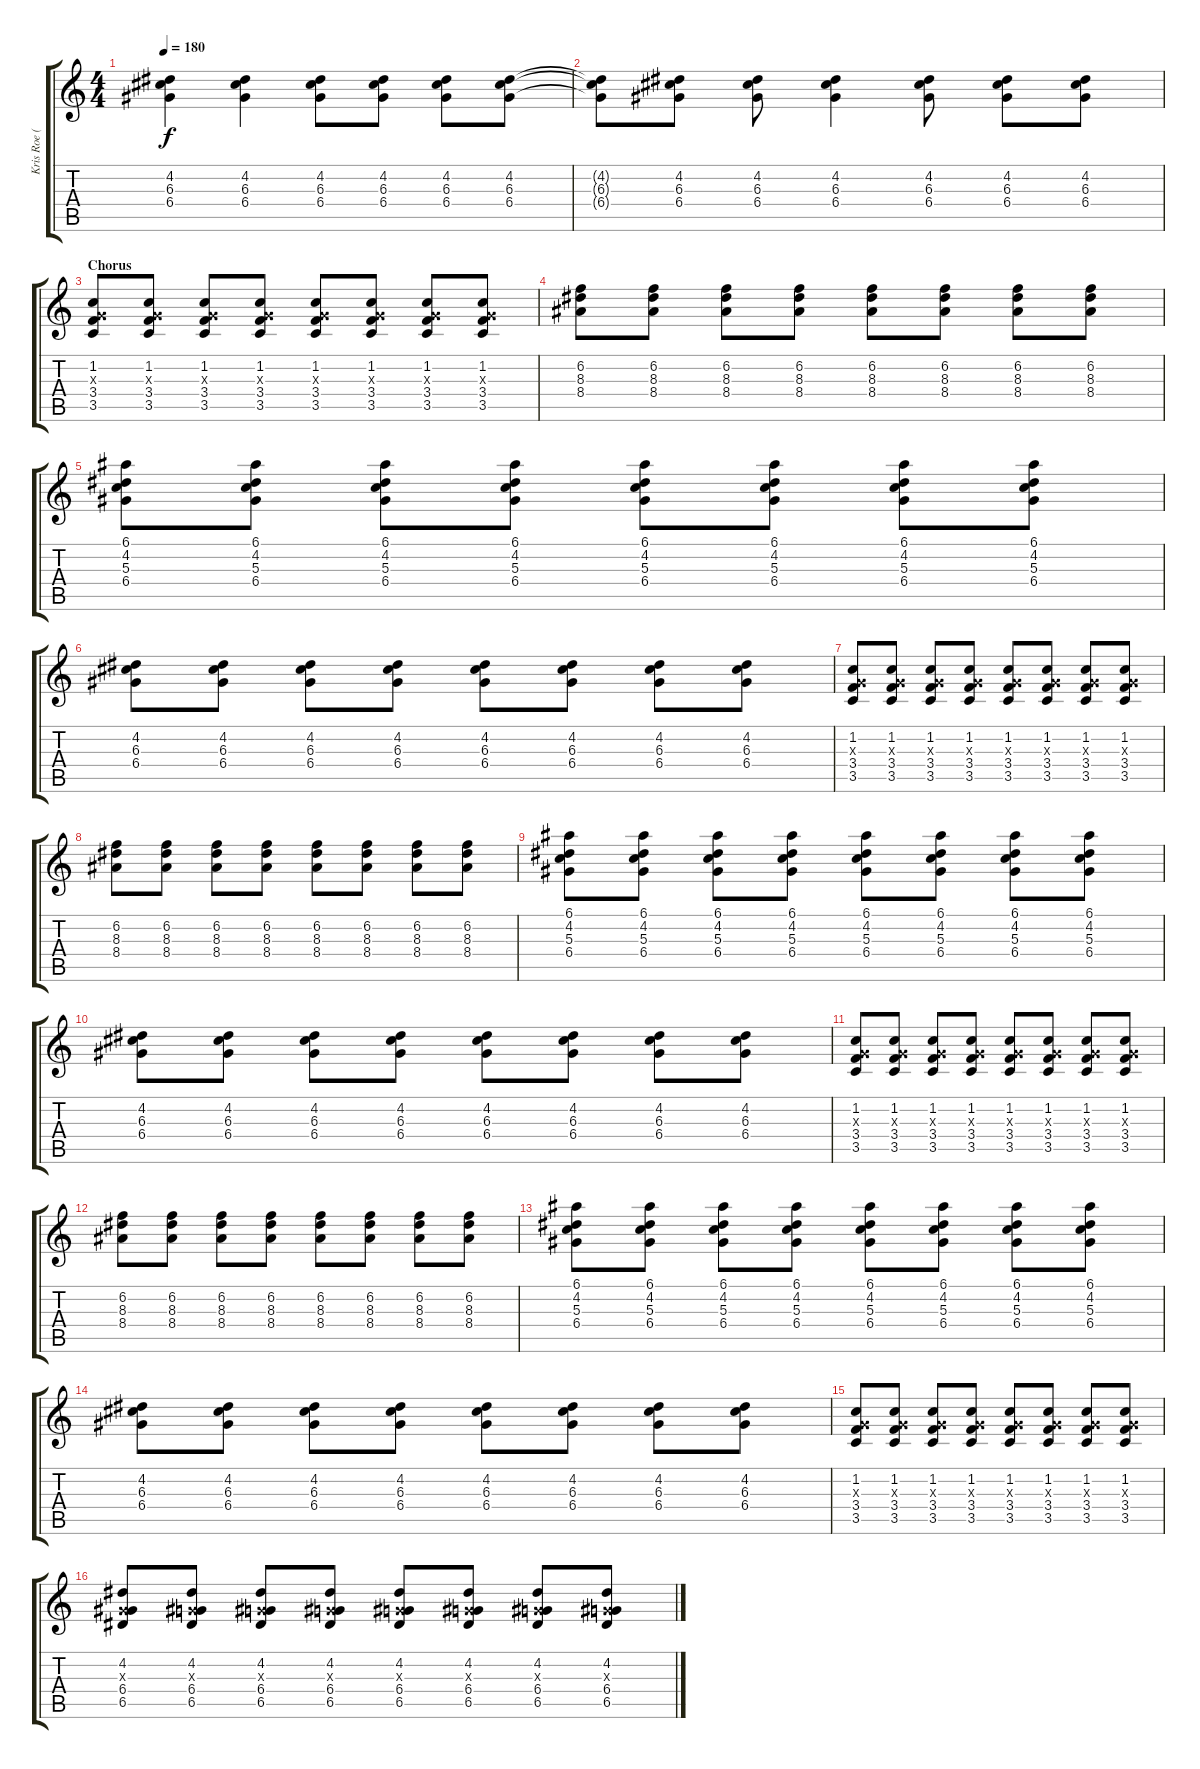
\track ("Kris Roe (Rythm gtr)" "Kris Roe (") {instrument overdrivenguitar}
\staff {score tabs}
\tuning (E4 B3 G3 D3 A2 E2) {hide}
\ts (4 4)
\tempo 180
\clef g2
\ks c
(4.2 6.3 6.4).4{dy f} (4.2 6.3 6.4).4 (4.2 6.3 6.4).8 (4.2 6.3 6.4).8 (4.2 6.3 6.4).8 (4.2 6.3 6.4).8 |
(4.2{t} 6.3{t} 6.4{t}).8 (4.2 6.3 6.4).8 (4.2 6.3 6.4).8 (4.2 6.3 6.4).4 (4.2 6.3 6.4).8 (4.2 6.3 6.4).8 (4.2 6.3 6.4).8 |
\section ("" "Chorus")
(1.2 0.3{x} 3.4 3.5).8 (1.2 0.3{x} 3.4 3.5).8 (1.2 0.3{x} 3.4 3.5).8 (1.2 0.3{x} 3.4 3.5).8 (1.2 0.3{x} 3.4 3.5).8 (1.2 0.3{x} 3.4 3.5).8 (1.2 0.3{x} 3.4 3.5).8 (1.2 0.3{x} 3.4 3.5).8 |
(6.2 8.3 8.4).8 (6.2 8.3 8.4).8 (6.2 8.3 8.4).8 (6.2 8.3 8.4).8 (6.2 8.3 8.4).8 (6.2 8.3 8.4).8 (6.2 8.3 8.4).8 (6.2 8.3 8.4).8 |
(6.1 4.2 5.3 6.4).8 (6.1 4.2 5.3 6.4).8 (6.1 4.2 5.3 6.4).8 (6.1 4.2 5.3 6.4).8 (6.1 4.2 5.3 6.4).8 (6.1 4.2 5.3 6.4).8 (6.1 4.2 5.3 6.4).8 (6.1 4.2 5.3 6.4).8 |
(4.2 6.3 6.4).8 (4.2 6.3 6.4).8 (4.2 6.3 6.4).8 (4.2 6.3 6.4).8 (4.2 6.3 6.4).8 (4.2 6.3 6.4).8 (4.2 6.3 6.4).8 (4.2 6.3 6.4).8 |
(1.2 0.3{x} 3.4 3.5).8 (1.2 0.3{x} 3.4 3.5).8 (1.2 0.3{x} 3.4 3.5).8 (1.2 0.3{x} 3.4 3.5).8 (1.2 0.3{x} 3.4 3.5).8 (1.2 0.3{x} 3.4 3.5).8 (1.2 0.3{x} 3.4 3.5).8 (1.2 0.3{x} 3.4 3.5).8 |
(6.2 8.3 8.4).8 (6.2 8.3 8.4).8 (6.2 8.3 8.4).8 (6.2 8.3 8.4).8 (6.2 8.3 8.4).8 (6.2 8.3 8.4).8 (6.2 8.3 8.4).8 (6.2 8.3 8.4).8 |
(6.1 4.2 5.3 6.4).8 (6.1 4.2 5.3 6.4).8 (6.1 4.2 5.3 6.4).8 (6.1 4.2 5.3 6.4).8 (6.1 4.2 5.3 6.4).8 (6.1 4.2 5.3 6.4).8 (6.1 4.2 5.3 6.4).8 (6.1 4.2 5.3 6.4).8 |
(4.2 6.3 6.4).8 (4.2 6.3 6.4).8 (4.2 6.3 6.4).8 (4.2 6.3 6.4).8 (4.2 6.3 6.4).8 (4.2 6.3 6.4).8 (4.2 6.3 6.4).8 (4.2 6.3 6.4).8 |
(1.2 0.3{x} 3.4 3.5).8 (1.2 0.3{x} 3.4 3.5).8 (1.2 0.3{x} 3.4 3.5).8 (1.2 0.3{x} 3.4 3.5).8 (1.2 0.3{x} 3.4 3.5).8 (1.2 0.3{x} 3.4 3.5).8 (1.2 0.3{x} 3.4 3.5).8 (1.2 0.3{x} 3.4 3.5).8 |
(6.2 8.3 8.4).8 (6.2 8.3 8.4).8 (6.2 8.3 8.4).8 (6.2 8.3 8.4).8 (6.2 8.3 8.4).8 (6.2 8.3 8.4).8 (6.2 8.3 8.4).8 (6.2 8.3 8.4).8 |
(6.1 4.2 5.3 6.4).8 (6.1 4.2 5.3 6.4).8 (6.1 4.2 5.3 6.4).8 (6.1 4.2 5.3 6.4).8 (6.1 4.2 5.3 6.4).8 (6.1 4.2 5.3 6.4).8 (6.1 4.2 5.3 6.4).8 (6.1 4.2 5.3 6.4).8 |
(4.2 6.3 6.4).8 (4.2 6.3 6.4).8 (4.2 6.3 6.4).8 (4.2 6.3 6.4).8 (4.2 6.3 6.4).8 (4.2 6.3 6.4).8 (4.2 6.3 6.4).8 (4.2 6.3 6.4).8 |
(1.2 0.3{x} 3.4 3.5).8 (1.2 0.3{x} 3.4 3.5).8 (1.2 0.3{x} 3.4 3.5).8 (1.2 0.3{x} 3.4 3.5).8 (1.2 0.3{x} 3.4 3.5).8 (1.2 0.3{x} 3.4 3.5).8 (1.2 0.3{x} 3.4 3.5).8 (1.2 0.3{x} 3.4 3.5).8 |
(4.2 0.3{x} 6.4 6.5).8 (4.2 0.3{x} 6.4 6.5).8 (4.2 0.3{x} 6.4 6.5).8 (4.2 0.3{x} 6.4 6.5).8 (4.2 0.3{x} 6.4 6.5).8 (4.2 0.3{x} 6.4 6.5).8 (4.2 0.3{x} 6.4 6.5).8 (4.2 0.3{x} 6.4 6.5).8
